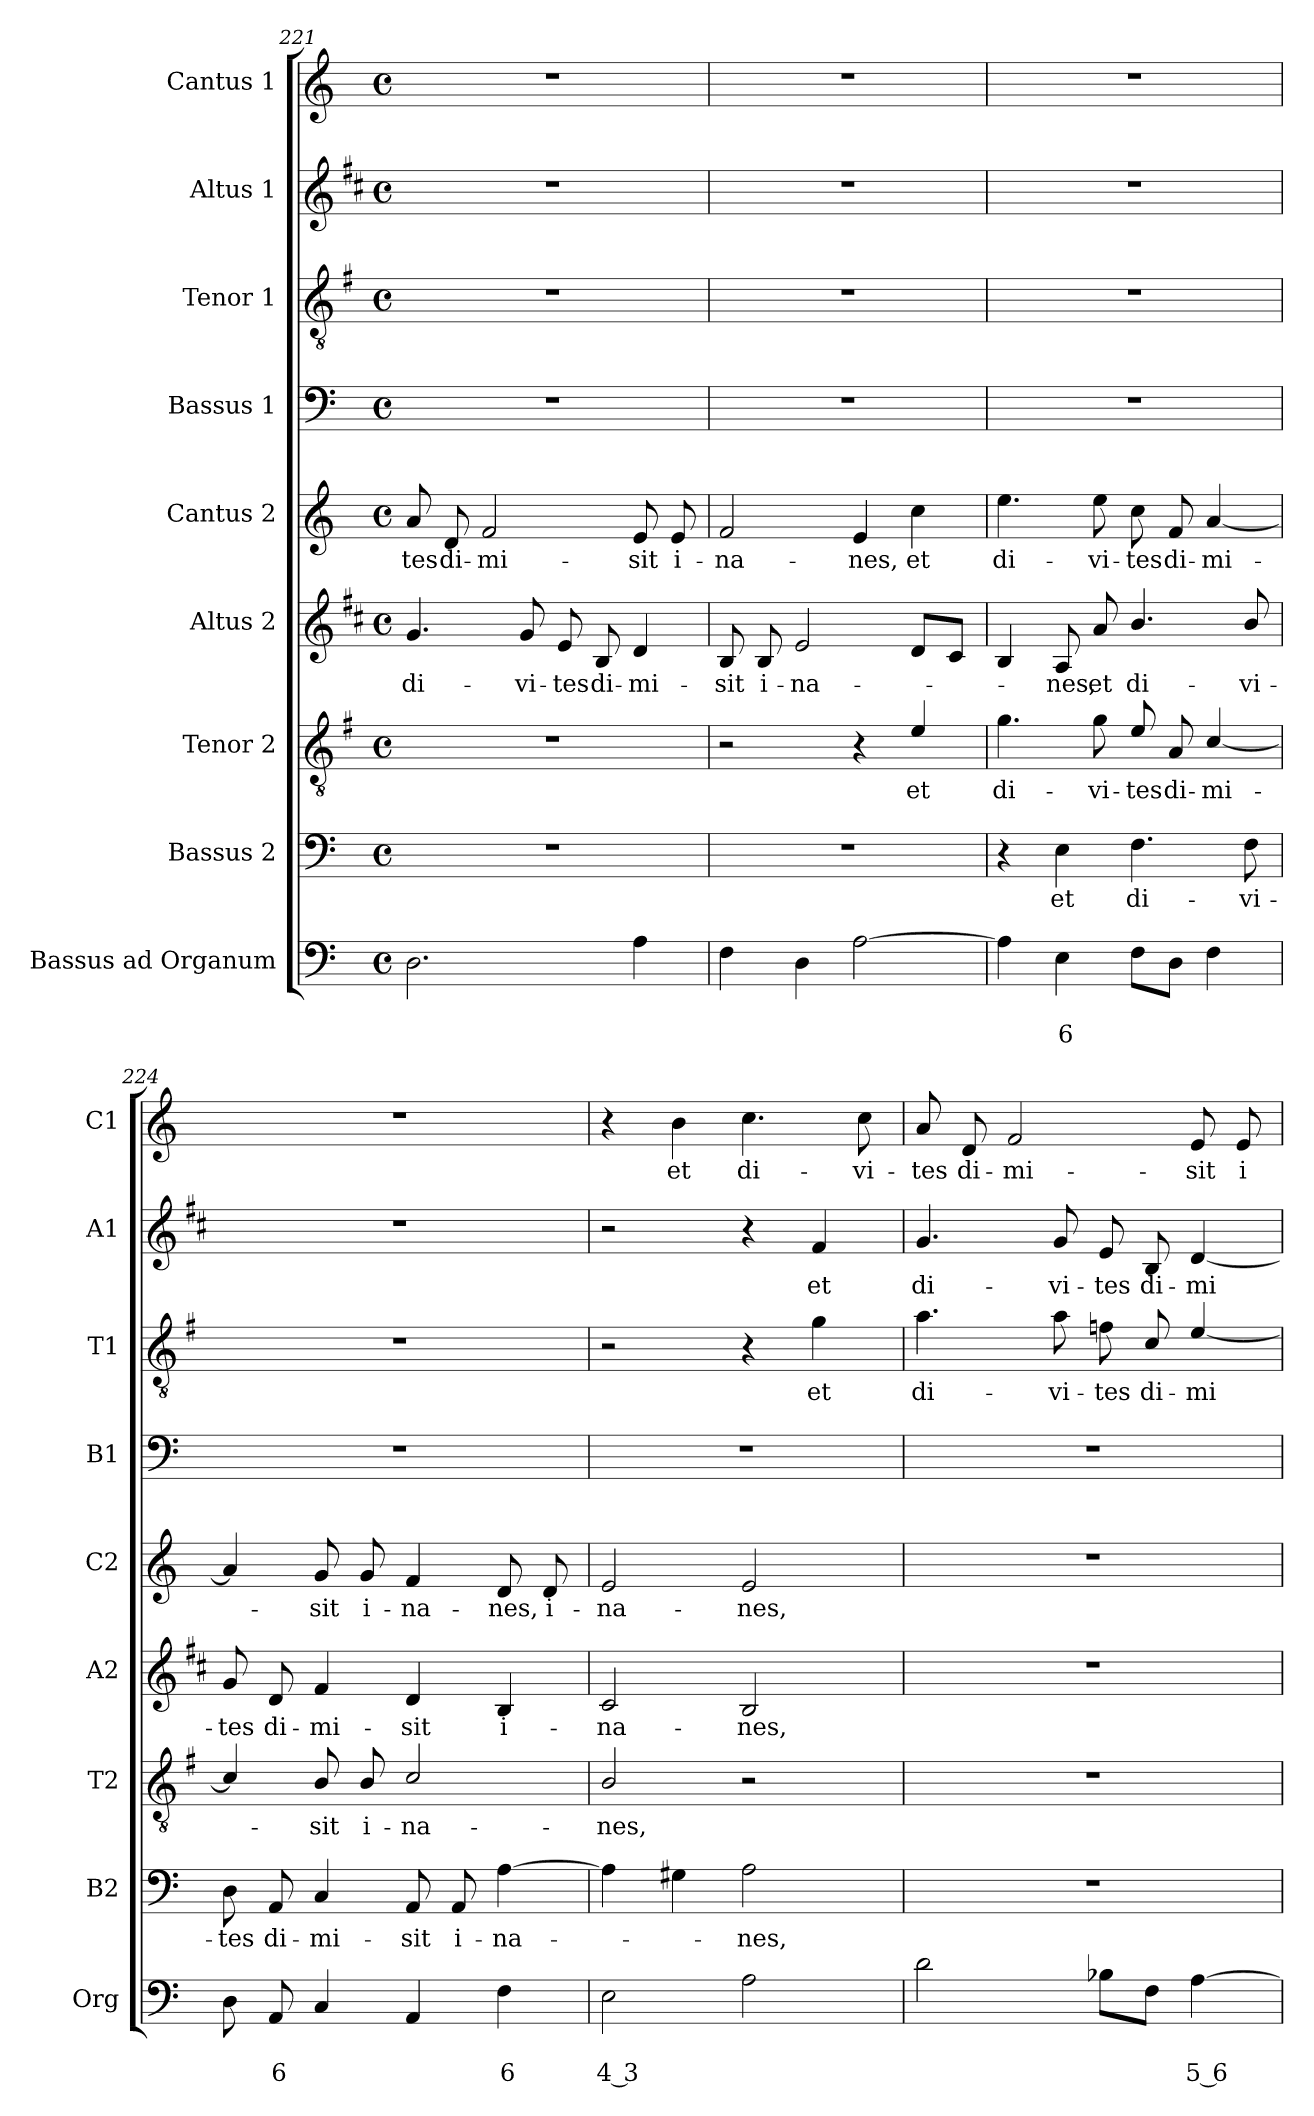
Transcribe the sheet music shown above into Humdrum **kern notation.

**kern	**text	**text	**kern	**text	**kern	**text	**kern	**text	**kern	**text	**kern	**kern	**text	**kern	**text	**kern	**text
*part9	*part9	*part9	*part8	*part8	*part7	*part7	*part6	*part6	*part5	*part5	*part4	*part3	*part3	*part2	*part2	*part1	*part1
*staff9	*staff9	*staff9	*staff8	*staff8	*staff7	*staff7	*staff6	*staff6	*staff5	*staff5	*staff4	*staff3	*staff3	*staff2	*staff2	*staff1	*staff1
*I"Bassus ad Organum	*	*	*I"Bassus 2	*	*I"Tenor 2	*	*I"Altus 2	*	*I"Cantus 2	*	*I"Bassus 1	*I"Tenor 1	*	*I"Altus 1	*	*I"Cantus 1	*
*I'Org	*	*	*I'B2	*	*I'T2	*	*I'A2	*	*I'C2	*	*I'B1	*I'T1	*	*I'A1	*	*I'C1	*
*clefF4	*	*	*clefF4	*	*clefGv2	*	*clefG2	*	*clefG2	*	*clefF4	*clefGv2	*	*clefG2	*	*clefG2	*
*	*	*	*	*	*ITrd4c7	*	*ITrd1c2	*	*	*	*	*ITrd4c7	*	*ITrd1c2	*	*	*
*k[]	*	*	*k[]	*	*k[]	*	*k[]	*	*k[]	*	*k[]	*k[]	*	*k[]	*	*k[]	*
*C:	*	*	*C:	*	*C:	*	*C:	*	*C:	*	*C:	*C:	*	*C:	*	*C:	*
*M4/4	*	*	*M4/4	*	*M4/4	*	*M4/4	*	*M4/4	*	*M4/4	*M4/4	*	*M4/4	*	*M4/4	*
*met(c)	*	*	*met(c)	*	*met(c)	*	*met(c)	*	*met(c)	*	*met(c)	*met(c)	*	*met(c)	*	*met(c)	*
=221	=221	=221	=221	=221	=221	=221	=221	=221	=221	=221	=221	=221	=221	=221	=221	=221	=221
!	!	!	!	!	!	!	!	!LO:LY:b	!	!LO:LY:b	!	!	!	!	!	!	!
2.D\	.	.	1r	.	1r	.	4.f/	di-	8a/	-tes	1r	1r	.	1r	.	1r	.
!	!	!	!	!	!	!	!	!	!	!LO:LY:b	!	!	!	!	!	!	!
.	.	.	.	.	.	.	.	.	8d/	di-	.	.	.	.	.	.	.
!	!	!	!	!	!	!	!	!	!	!LO:LY:b	!	!	!	!	!	!	!
.	.	.	.	.	.	.	.	.	2f/	-mi-	.	.	.	.	.	.	.
!	!	!	!	!	!	!	!	!LO:LY:b	!	!	!	!	!	!	!	!	!
.	.	.	.	.	.	.	8f/	-vi-	.	.	.	.	.	.	.	.	.
!	!	!	!	!	!	!	!	!LO:LY:b	!	!	!	!	!	!	!	!	!
.	.	.	.	.	.	.	8d/	-tes	.	.	.	.	.	.	.	.	.
!	!	!	!	!	!	!	!	!LO:LY:b	!	!	!	!	!	!	!	!	!
.	.	.	.	.	.	.	8A/	di-	.	.	.	.	.	.	.	.	.
!	!	!	!	!	!	!	!	!LO:LY:b	!	!LO:LY:b	!	!	!	!	!	!	!
4A\	.	.	.	.	.	.	4c/	-mi-	8e/	-sit	.	.	.	.	.	.	.
!	!	!	!	!	!	!	!	!	!	!LO:LY:b	!	!	!	!	!	!	!
.	.	.	.	.	.	.	.	.	8e/	i-	.	.	.	.	.	.	.
=222	=222	=222	=222	=222	=222	=222	=222	=222	=222	=222	=222	=222	=222	=222	=222	=222	=222
!	!	!	!	!	!	!	!	!LO:LY:b	!	!LO:LY:b	!	!	!	!	!	!	!
4F\	.	.	1r	.	2r	.	8A/	-sit	2f/	-na-	1r	1r	.	1r	.	1r	.
!	!	!	!	!	!	!	!	!LO:LY:b	!	!	!	!	!	!	!	!	!
.	.	.	.	.	.	.	8A/	i-	.	.	.	.	.	.	.	.	.
!	!	!	!	!	!	!	!	!LO:LY:b	!	!	!	!	!	!	!	!	!
4D\	.	.	.	.	.	.	2d/	-na-	.	.	.	.	.	.	.	.	.
!	!	!	!	!	!	!	!	!	!	!LO:LY:b	!	!	!	!	!	!	!
[2A\	.	.	.	.	4r	.	.	.	4e/	-nes,	.	.	.	.	.	.	.
!	!	!	!	!	!	!LO:LY:b	!	!	!	!LO:LY:b	!	!	!	!	!	!	!
.	.	.	.	.	4A/	et	8c/L	.	4cc\	et	.	.	.	.	.	.	.
.	.	.	.	.	.	.	8B/J	.	.	.	.	.	.	.	.	.	.
=223	=223	=223	=223	=223	=223	=223	=223	=223	=223	=223	=223	=223	=223	=223	=223	=223	=223
!	!	!	!	!	!	!LO:LY:b	!	!	!	!LO:LY:b	!	!	!	!	!	!	!
4A\]	.	.	4r	.	4.c\	di-	4A/	.	4.ee\	di-	1r	1r	.	1r	.	1r	.
!	!	!LO:LY:b	!	!LO:LY:b	!	!	!	!LO:LY:b	!	!	!	!	!	!	!	!	!
4E\	.	6	4E\	et	.	.	8G/	-nes,	.	.	.	.	.	.	.	.	.
!	!	!	!	!	!	!LO:LY:b	!	!LO:LY:b	!	!LO:LY:b	!	!	!	!	!	!	!
.	.	.	.	.	8c\	-vi-	8g/	et	8ee\	-vi-	.	.	.	.	.	.	.
!	!	!	!	!LO:LY:b	!	!LO:LY:b	!	!LO:LY:b	!	!LO:LY:b	!	!	!	!	!	!	!
8F\L	.	.	4.F\	di-	8A/	-tes	4.a/	di-	8cc\	-tes	.	.	.	.	.	.	.
!	!	!	!	!	!	!LO:LY:b	!	!	!	!LO:LY:b	!	!	!	!	!	!	!
8D\J	.	.	.	.	8D/	di-	.	.	8f/	di-	.	.	.	.	.	.	.
!	!	!	!	!	!	!LO:LY:b	!	!	!	!LO:LY:b	!	!	!	!	!	!	!
4F\	.	.	.	.	[4F/	-mi-	.	.	[4a/	-mi-	.	.	.	.	.	.	.
!	!	!	!	!LO:LY:b	!	!	!	!LO:LY:b	!	!	!	!	!	!	!	!	!
.	.	.	8F\	-vi-	.	.	8a/	-vi-	.	.	.	.	.	.	.	.	.
=224	=224	=224	=224	=224	=224	=224	=224	=224	=224	=224	=224	=224	=224	=224	=224	=224	=224
!	!	!	!	!LO:LY:b	!	!	!	!LO:LY:b	!	!	!	!	!	!	!	!	!
8D\	.	.	8D\	-tes	4F/]	.	8f/	-tes	4a/]	.	1r	1r	.	1r	.	1r	.
!	!	!LO:LY:b	!	!LO:LY:b	!	!	!	!LO:LY:b	!	!	!	!	!	!	!	!	!
8AA/	.	6	8AA/	di-	.	.	8c/	di-	.	.	.	.	.	.	.	.	.
!	!	!	!	!LO:LY:b	!	!LO:LY:b	!	!LO:LY:b	!	!LO:LY:b	!	!	!	!	!	!	!
4C/	.	.	4C/	-mi-	8E/	-sit	4e/	-mi-	8g/	-sit	.	.	.	.	.	.	.
!	!	!	!	!	!	!LO:LY:b	!	!	!	!LO:LY:b	!	!	!	!	!	!	!
.	.	.	.	.	8E/	i-	.	.	8g/	i-	.	.	.	.	.	.	.
!	!	!	!	!LO:LY:b	!	!LO:LY:b	!	!LO:LY:b	!	!LO:LY:b	!	!	!	!	!	!	!
4AA/	.	.	8AA/	-sit	2F/	-na-	4c/	-sit	4f/	-na-	.	.	.	.	.	.	.
!	!	!	!	!LO:LY:b	!	!	!	!	!	!	!	!	!	!	!	!	!
.	.	.	8AA/	i-	.	.	.	.	.	.	.	.	.	.	.	.	.
!	!	!LO:LY:b	!	!LO:LY:b	!	!	!	!LO:LY:b	!	!LO:LY:b	!	!	!	!	!	!	!
4F\	.	6	[4A\	-na-	.	.	4A/	i-	8d/	-nes,	.	.	.	.	.	.	.
!	!	!	!	!	!	!	!	!	!	!LO:LY:b	!	!	!	!	!	!	!
.	.	.	.	.	.	.	.	.	8d/	i-	.	.	.	.	.	.	.
!!LO:LB:g=z
=225	=225	=225	=225	=225	=225	=225	=225	=225	=225	=225	=225	=225	=225	=225	=225	=225	=225
!	!	!LO:LY:b	!	!	!	!LO:LY:b	!	!LO:LY:b	!	!LO:LY:b	!	!	!	!	!	!	!
2E\	.	4 3	4A\]	.	2E/	-nes,	2B/	-na-	2e/	-na-	1r	2r	.	2r	.	4r	.
!	!	!	!	!	!	!	!	!	!	!	!	!	!	!	!	!	!LO:LY:b
.	.	.	4G#X\	.	.	.	.	.	.	.	.	.	.	.	.	4b\	et
!	!	!	!	!LO:LY:b	!	!	!	!LO:LY:b	!	!LO:LY:b	!	!	!	!	!	!	!LO:LY:b
2A\	.	.	2A\	-nes,	2r	.	2A/	-nes,	2e/	-nes,	.	4r	.	4r	.	4.cc\	di-
!	!	!	!	!	!	!	!	!	!	!	!	!	!LO:LY:b	!	!LO:LY:b	!	!
.	.	.	.	.	.	.	.	.	.	.	.	4c\	et	4e/	et	.	.
!	!	!	!	!	!	!	!	!	!	!	!	!	!	!	!	!	!LO:LY:b
.	.	.	.	.	.	.	.	.	.	.	.	.	.	.	.	8cc\	-vi-
=226	=226	=226	=226	=226	=226	=226	=226	=226	=226	=226	=226	=226	=226	=226	=226	=226	=226
!	!	!	!	!	!	!	!	!	!	!	!	!	!LO:LY:b	!	!LO:LY:b	!	!LO:LY:b
2d\	.	.	1r	.	1r	.	1r	.	1r	.	1r	4.d\	di-	4.f/	di-	8a/	-tes
!	!	!	!	!	!	!	!	!	!	!	!	!	!	!	!	!	!LO:LY:b
.	.	.	.	.	.	.	.	.	.	.	.	.	.	.	.	8d/	di-
!	!	!	!	!	!	!	!	!	!	!	!	!	!	!	!	!	!LO:LY:b
.	.	.	.	.	.	.	.	.	.	.	.	.	.	.	.	2f/	-mi-
!	!	!	!	!	!	!	!	!	!	!	!	!	!LO:LY:b	!	!LO:LY:b	!	!
.	.	.	.	.	.	.	.	.	.	.	.	8d\	-vi-	8f/	-vi-	.	.
!	!	!	!	!	!	!	!	!	!	!	!	!	!LO:LY:b	!	!LO:LY:b	!	!
8B-X\L	.	.	.	.	.	.	.	.	.	.	.	8B-X\	-tes	8d/	-tes	.	.
!	!	!	!	!	!	!	!	!	!	!	!	!	!LO:LY:b	!	!LO:LY:b	!	!
8F\J	.	.	.	.	.	.	.	.	.	.	.	8F/	di-	8A/	di-	.	.
!	!	!LO:LY:b	!	!	!	!	!	!	!	!	!	!	!LO:LY:b	!	!LO:LY:b	!	!LO:LY:b
[4A\	.	5 6	.	.	.	.	.	.	.	.	.	[4A/	-mi-	[4c/	-mi-	8e/	-sit
!	!	!	!	!	!	!	!	!	!	!	!	!	!	!	!	!	!LO:LY:b
.	.	.	.	.	.	.	.	.	.	.	.	.	.	.	.	8e/	i-
=	=	=	=	=	=	=	=	=	=	=	=	=	=	=	=	=	=
*-	*-	*-	*-	*-	*-	*-	*-	*-	*-	*-	*-	*-	*-	*-	*-	*-	*-
